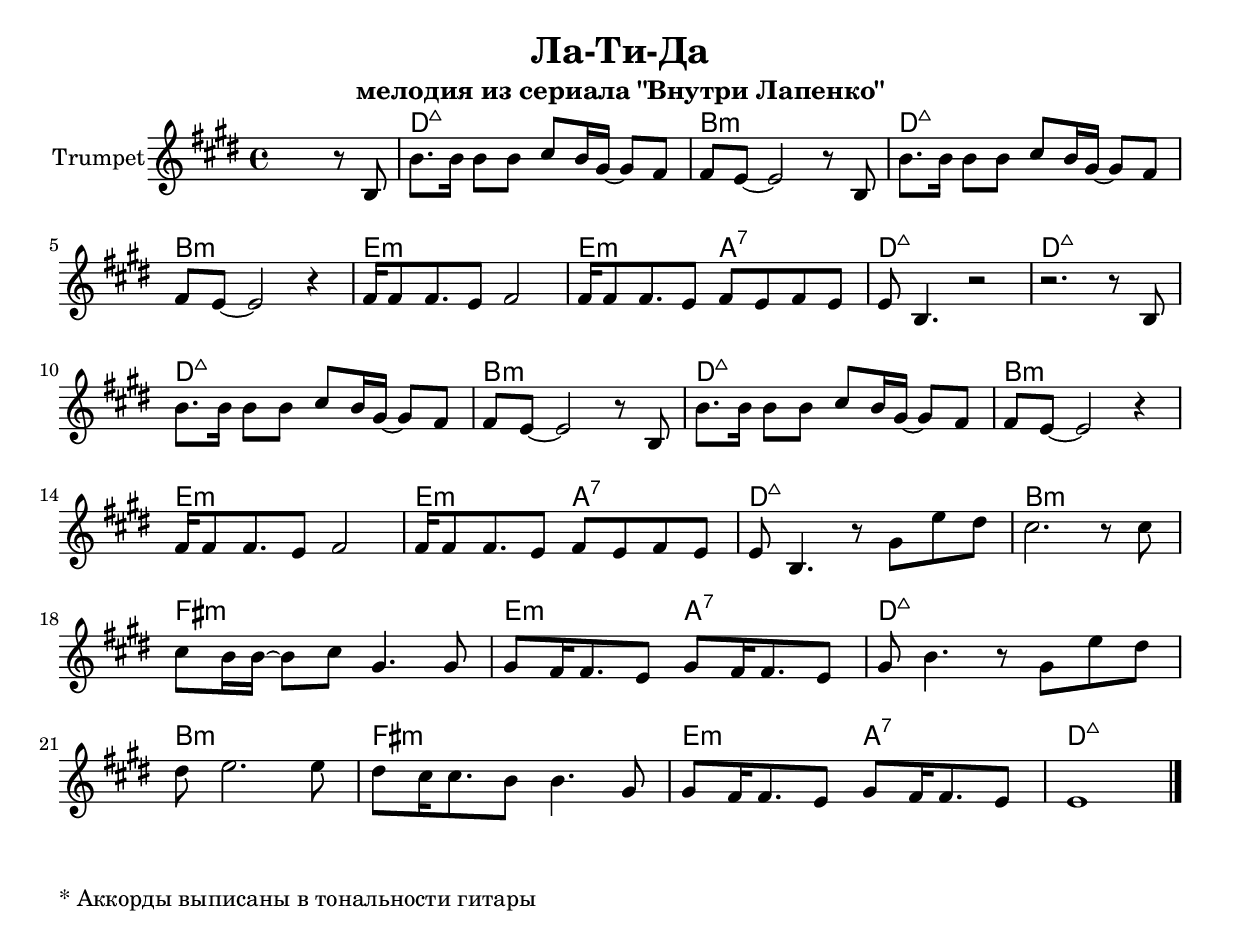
\version "2.18.2"

\header {
  title = "Ла-Ти-Да"
  subtitle = "мелодия из сериала \"Внутри Лапенко\""
}

longBar = #(define-music-function (parser location ) ( ) #{ \once \override Staff.BarLine.bar-extent = #'(-3 . 3) #})

vI = \relative c'{r8 a | a'8. a16 a8 a b a16 fis~fis8 e8 | e8 d8~d2 }
vII = \relative c'{e16 e8 e8. d8 e2 | e16 e8 e8. d8 e d e d | d8 a4.}
vIII = {fis8 e16 e8. d8 fis8 e16 e8. d8}

hI = \chordmode {
  d1:maj b:m d1:maj b:m
	  e1:m e2:m a2:7 d1:maj 
}
PartI = {
	\tag #'Harmony { \chordmode{
	  s1 
	  \hI d1:maj \hI
	  
	  b1:m fis:m e2:m a:7 d1:maj
	  b1:m fis:m e2:m a:7 d1:maj
	}}
	\tag #'Vocal {
		s2. \vI \vI r4
		\vII r2 | 
		r2. \vI \vI r4
		\vII r8 
		
		\relative c'{fis8 d' cis | b2. r8 b | b8 a16 a16~a8 b fis4. fis8 | \vIII | fis8 a4. r8 }
		\relative c'{fis8 d' cis | cis8 d2. d8 | cis8 b16 b8. a8 a4. fis8 | \vIII | d1 \bar "|."}
		
	}
}



Music = {
	\PartI
}



<<
	\new ChordNames{ 
		\keepWithTag #'Harmony \Music
	}
	\new Staff{ 
		\clef treble 
		\set Staff.instrumentName = "Trumpet"
		\compressFullBarRests
		\time 4/4
		\transpose bes c'{
	          \key d \major
		  \keepWithTag #'Vocal \Music
		}
	}
	
>>


\markup {"* Аккорды выписаны в тональности гитары"}


